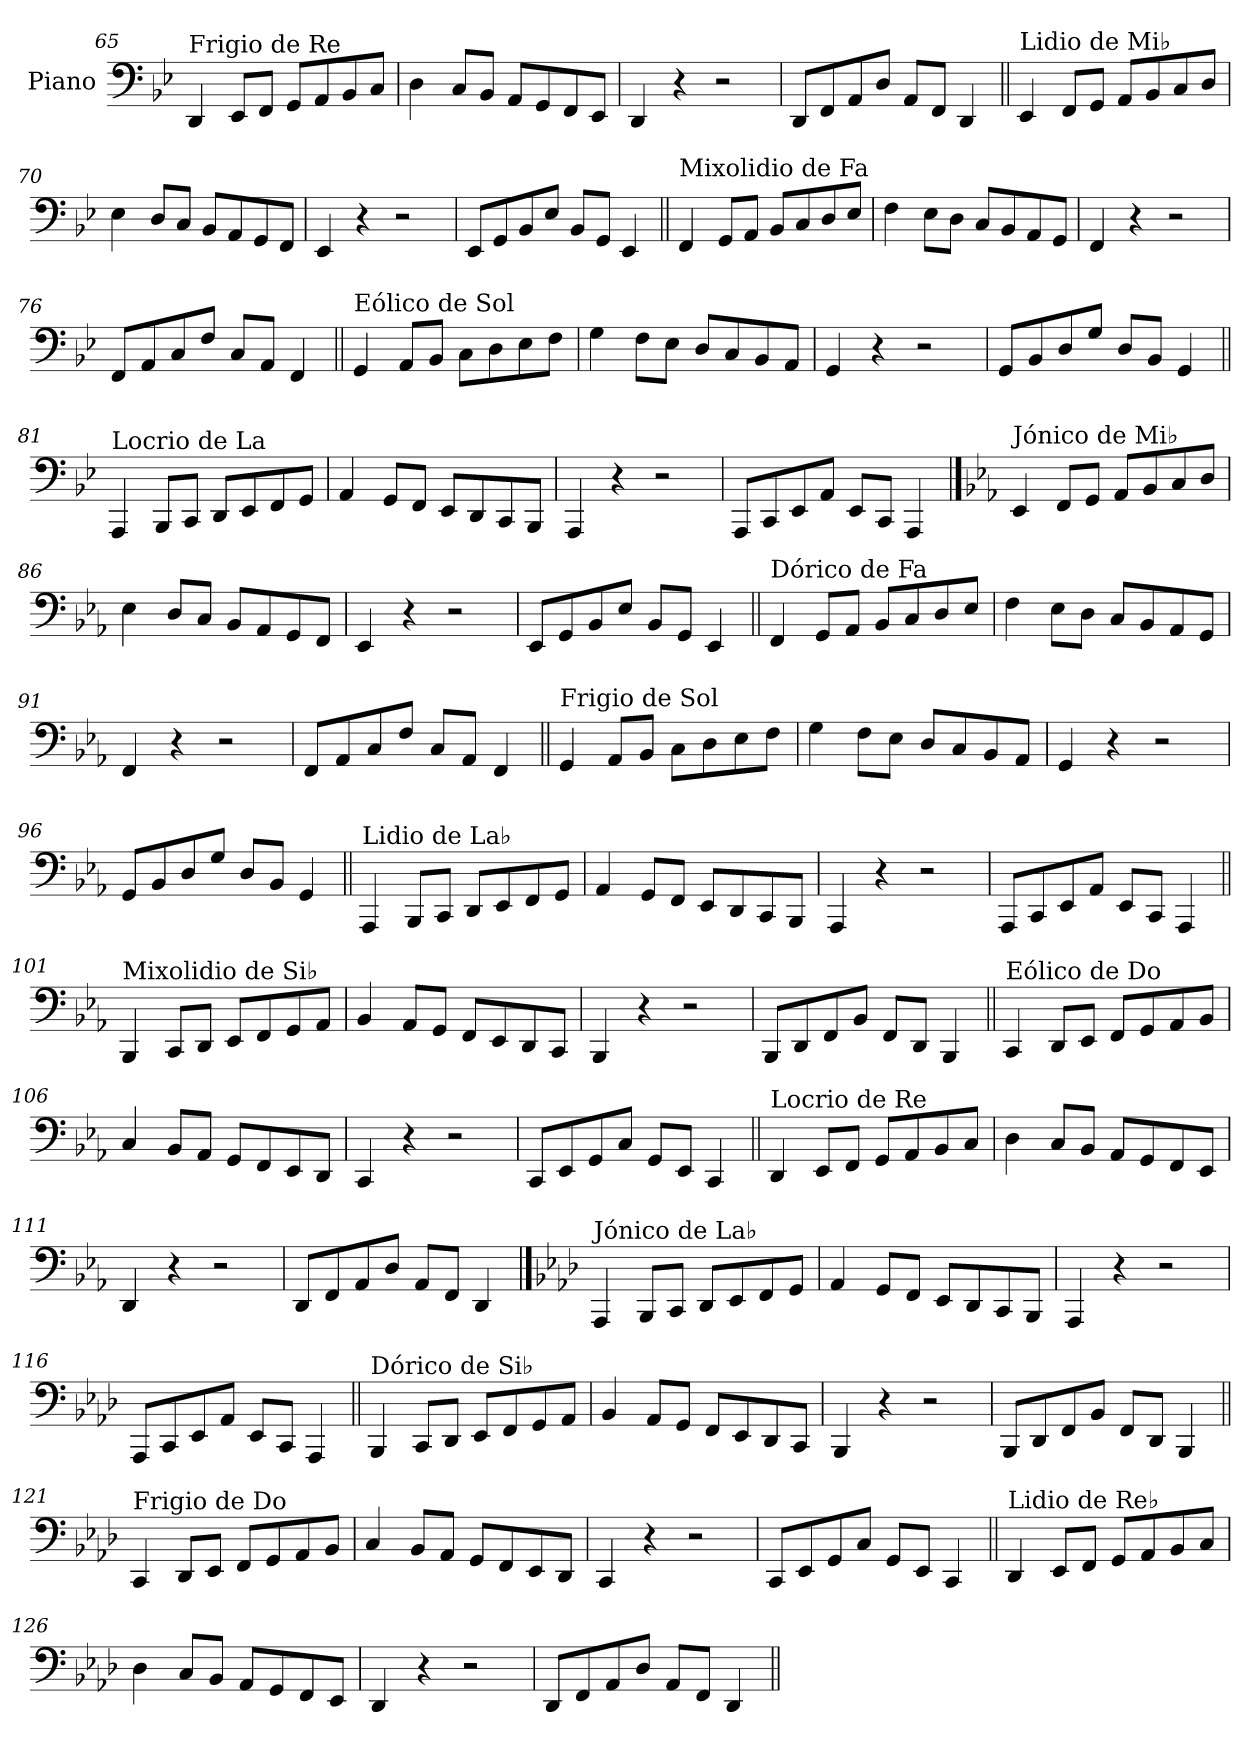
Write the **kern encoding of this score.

**kern
*part1
*staff1
*I"Piano
*I'Pno.
!!LO:LB:g=z
*clefF4
*k[b-e-]
=65
!LO:TX:a:t=Frigio de Re
4DD/
8EE-/L
8FF/J
8GG/L
8AA/
8BB-/
8C/J
=66
4D\
8C/L
8BB-/J
8AA/L
8GG/
8FF/
8EE-/J
=67
4DD/
4r
2r
=68
8DD/L
8FF/
8AA/
8D/J
8AA/L
8FF/J
4DD/
!!LO:LB:g=z
=69||
!LO:TX:a:t=Lidio de Mi♭
4EE-/
8FF/L
8GG/J
8AA/L
8BB-/
8C/
8D/J
=70
4E-\
8D/L
8C/J
8BB-/L
8AA/
8GG/
8FF/J
=71
4EE-/
4r
2r
=72
8EE-/L
8GG/
8BB-/
8E-/J
8BB-/L
8GG/J
4EE-/
!!LO:LB:g=z
=73||
!LO:TX:a:t=Mixolidio de Fa
4FF/
8GG/L
8AA/J
8BB-/L
8C/
8D/
8E-/J
=74
4F\
8E-\L
8D\J
8C/L
8BB-/
8AA/
8GG/J
=75
4FF/
4r
2r
=76
8FF/L
8AA/
8C/
8F/J
8C/L
8AA/J
4FF/
!!LO:LB:g=z
=77||
!LO:TX:a:t=Eólico de Sol
4GG/
8AA/L
8BB-/J
8C\L
8D\
8E-\
8F\J
=78
4G\
8F\L
8E-\J
8D/L
8C/
8BB-/
8AA/J
=79
4GG/
4r
2r
=80
8GG/L
8BB-/
8D/
8G/J
8D/L
8BB-/J
4GG/
!!LO:LB:g=z
=81||
!LO:TX:a:t=Locrio de La
4AAA/
8BBB-/L
8CC/J
8DD/L
8EE-/
8FF/
8GG/J
=82
4AA/
8GG/L
8FF/J
8EE-/L
8DD/
8CC/
8BBB-/J
=83
4AAA/
4r
2r
=84
8AAA/L
8CC/
8EE-/
8AA/J
8EE-/L
8CC/J
4AAA/
!!LO:PB:g=z
==85
*k[b-e-a-]
!LO:TX:a:t=Jónico de Mi♭
4EE-/
8FF/L
8GG/J
8AA-/L
8BB-/
8C/
8D/J
=86
4E-\
8D/L
8C/J
8BB-/L
8AA-/
8GG/
8FF/J
=87
4EE-/
4r
2r
=88
8EE-/L
8GG/
8BB-/
8E-/J
8BB-/L
8GG/J
4EE-/
!!LO:LB:g=z
=89||
!LO:TX:a:t=Dórico de Fa
4FF/
8GG/L
8AA-/J
8BB-/L
8C/
8D/
8E-/J
=90
4F\
8E-\L
8D\J
8C/L
8BB-/
8AA-/
8GG/J
=91
4FF/
4r
2r
=92
8FF/L
8AA-/
8C/
8F/J
8C/L
8AA-/J
4FF/
!!LO:LB:g=z
=93||
!LO:TX:a:t=Frigio de Sol
4GG/
8AA-/L
8BB-/J
8C\L
8D\
8E-\
8F\J
=94
4G\
8F\L
8E-\J
8D/L
8C/
8BB-/
8AA-/J
=95
4GG/
4r
2r
=96
8GG/L
8BB-/
8D/
8G/J
8D/L
8BB-/J
4GG/
!!LO:LB:g=z
=97||
!LO:TX:a:t=Lidio de La♭
4AAA-/
8BBB-/L
8CC/J
8DD/L
8EE-/
8FF/
8GG/J
=98
4AA-/
8GG/L
8FF/J
8EE-/L
8DD/
8CC/
8BBB-/J
=99
4AAA-/
4r
2r
=100
8AAA-/L
8CC/
8EE-/
8AA-/J
8EE-/L
8CC/J
4AAA-/
!!LO:LB:g=z
=101||
!LO:TX:a:t=Mixolidio de Si♭
4BBB-/
8CC/L
8DD/J
8EE-/L
8FF/
8GG/
8AA-/J
=102
4BB-/
8AA-/L
8GG/J
8FF/L
8EE-/
8DD/
8CC/J
=103
4BBB-/
4r
2r
=104
8BBB-/L
8DD/
8FF/
8BB-/J
8FF/L
8DD/J
4BBB-/
!!LO:LB:g=z
=105||
!LO:TX:a:t=Eólico de Do
4CC/
8DD/L
8EE-/J
8FF/L
8GG/
8AA-/
8BB-/J
=106
4C/
8BB-/L
8AA-/J
8GG/L
8FF/
8EE-/
8DD/J
=107
4CC/
4r
2r
=108
8CC/L
8EE-/
8GG/
8C/J
8GG/L
8EE-/J
4CC/
!!LO:LB:g=z
=109||
!LO:TX:a:t=Locrio de Re
4DD/
8EE-/L
8FF/J
8GG/L
8AA-/
8BB-/
8C/J
=110
4D\
8C/L
8BB-/J
8AA-/L
8GG/
8FF/
8EE-/J
=111
4DD/
4r
2r
=112
8DD/L
8FF/
8AA-/
8D/J
8AA-/L
8FF/J
4DD/
!!LO:PB:g=z
==113
*k[b-e-a-d-]
!LO:TX:a:t=Jónico de La♭
4AAA-/
8BBB-/L
8CC/J
8DD-/L
8EE-/
8FF/
8GG/J
=114
4AA-/
8GG/L
8FF/J
8EE-/L
8DD-/
8CC/
8BBB-/J
=115
4AAA-/
4r
2r
=116
8AAA-/L
8CC/
8EE-/
8AA-/J
8EE-/L
8CC/J
4AAA-/
!!LO:LB:g=z
=117||
!LO:TX:a:t=Dórico de Si♭
4BBB-/
8CC/L
8DD-/J
8EE-/L
8FF/
8GG/
8AA-/J
=118
4BB-/
8AA-/L
8GG/J
8FF/L
8EE-/
8DD-/
8CC/J
=119
4BBB-/
4r
2r
=120
8BBB-/L
8DD-/
8FF/
8BB-/J
8FF/L
8DD-/J
4BBB-/
!!LO:LB:g=z
=121||
!LO:TX:a:t=Frigio de Do
4CC/
8DD-/L
8EE-/J
8FF/L
8GG/
8AA-/
8BB-/J
=122
4C/
8BB-/L
8AA-/J
8GG/L
8FF/
8EE-/
8DD-/J
=123
4CC/
4r
2r
=124
8CC/L
8EE-/
8GG/
8C/J
8GG/L
8EE-/J
4CC/
!!LO:LB:g=z
=125||
!LO:TX:a:t=Lidio de Re♭
4DD-/
8EE-/L
8FF/J
8GG/L
8AA-/
8BB-/
8C/J
=126
4D-\
8C/L
8BB-/J
8AA-/L
8GG/
8FF/
8EE-/J
=127
4DD-/
4r
2r
=128
8DD-/L
8FF/
8AA-/
8D-/J
8AA-/L
8FF/J
4DD-/
=||
*-
